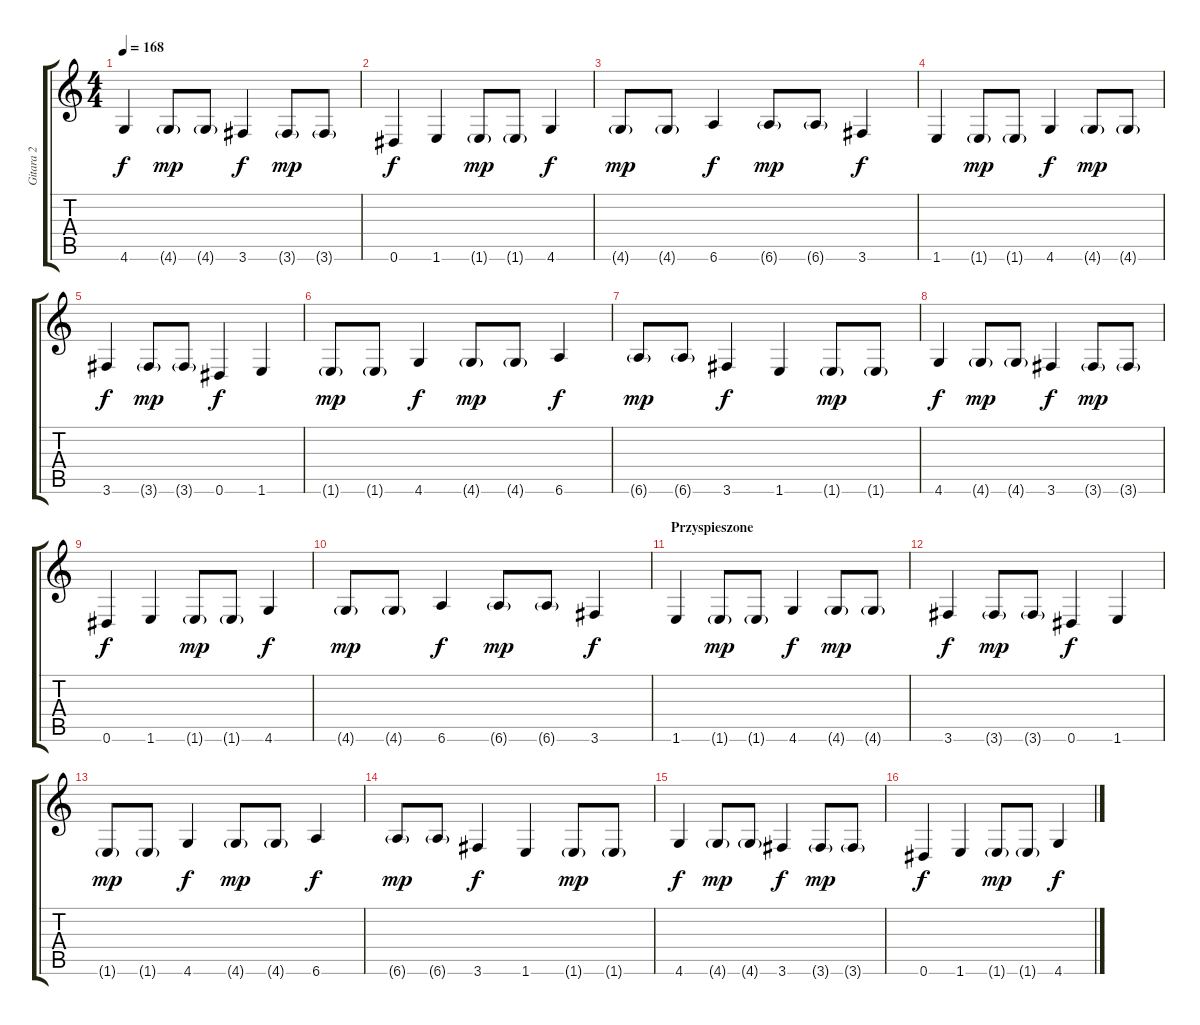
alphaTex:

\track ("Gitara 2" "Gitara 2") {instrument distortionguitar}
\staff {score tabs}
\tuning (Eb4 Bb3 Gb3 Db3 Ab2 Eb2) {hide}
\ts (4 4)
\tempo 168
\clef g2
\ks c
4.6.4{dy f} 4.6{g}.8{dy mp} 4.6{g}.8 3.6.4{dy f} 3.6{g}.8{dy mp} 3.6{g}.8 |
0.6.4{dy f} 1.6.4 1.6{g}.8{dy mp} 1.6{g}.8 4.6.4{dy f} |
4.6{g}.8{dy mp} 4.6{g}.8 6.6.4{dy f} 6.6{g}.8{dy mp} 6.6{g}.8 3.6.4{dy f} |
1.6.4 1.6{g}.8{dy mp} 1.6{g}.8 4.6.4{dy f} 4.6{g}.8{dy mp} 4.6{g}.8 |
3.6.4{dy f} 3.6{g}.8{dy mp} 3.6{g}.8 0.6.4{dy f} 1.6.4 |
1.6{g}.8{dy mp} 1.6{g}.8 4.6.4{dy f} 4.6{g}.8{dy mp} 4.6{g}.8 6.6.4{dy f} |
6.6{g}.8{dy mp} 6.6{g}.8 3.6.4{dy f} 1.6.4 1.6{g}.8{dy mp} 1.6{g}.8 |
4.6.4{dy f} 4.6{g}.8{dy mp} 4.6{g}.8 3.6.4{dy f} 3.6{g}.8{dy mp} 3.6{g}.8 |
0.6.4{dy f} 1.6.4 1.6{g}.8{dy mp} 1.6{g}.8 4.6.4{dy f} |
4.6{g}.8{dy mp} 4.6{g}.8 6.6.4{dy f} 6.6{g}.8{dy mp} 6.6{g}.8 3.6.4{dy f} |
\section ("" "Przyspieszone")
1.6.4 1.6{g}.8{dy mp} 1.6{g}.8 4.6.4{dy f} 4.6{g}.8{dy mp} 4.6{g}.8 |
3.6.4{dy f} 3.6{g}.8{dy mp} 3.6{g}.8 0.6.4{dy f} 1.6.4 |
1.6{g}.8{dy mp} 1.6{g}.8 4.6.4{dy f} 4.6{g}.8{dy mp} 4.6{g}.8 6.6.4{dy f} |
6.6{g}.8{dy mp} 6.6{g}.8 3.6.4{dy f} 1.6.4 1.6{g}.8{dy mp} 1.6{g}.8 |
4.6.4{dy f} 4.6{g}.8{dy mp} 4.6{g}.8 3.6.4{dy f} 3.6{g}.8{dy mp} 3.6{g}.8 |
0.6.4{dy f} 1.6.4 1.6{g}.8{dy mp} 1.6{g}.8 4.6.4{dy f}
